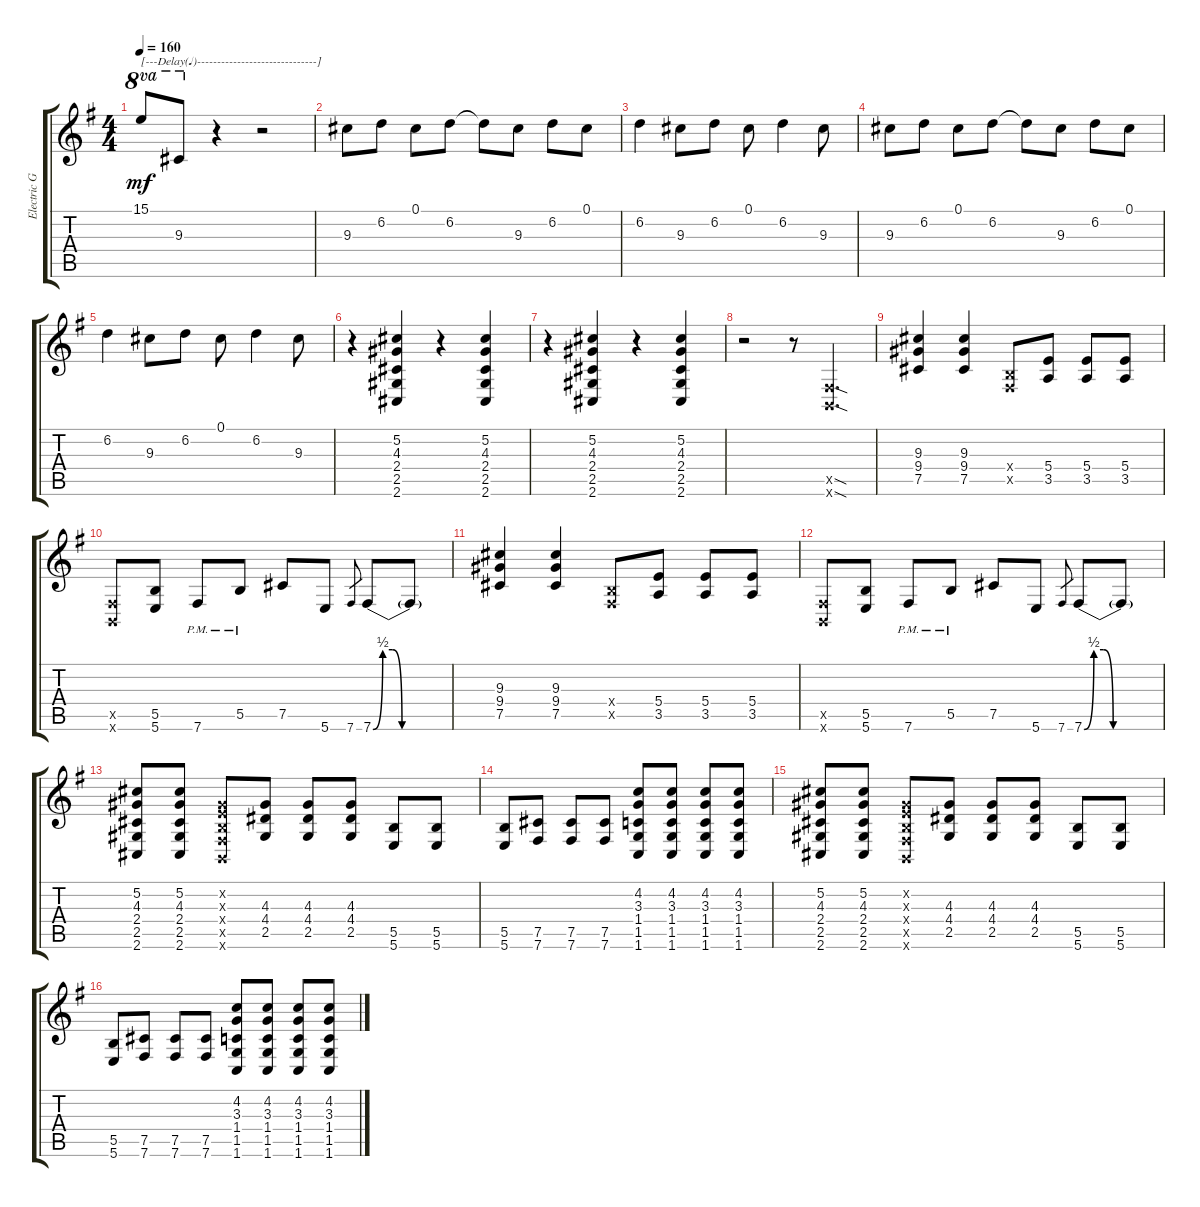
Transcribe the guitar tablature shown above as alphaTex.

\track ("Electric Guitar II <麗>" "Electric G") {instrument distortionguitar}
\staff {score tabs}
\tuning (Db4 Ab3 E3 B2 Gb2 B1) {hide}
\ts (4 4)
\tempo 160
\clef g2
\ks g
15.1.8{ot 8va txt "[---Delay(♩)------------------------------]" dy mf} 9.3.8{ot 8va} r.4 r.2 |
9.3.8 6.2.8 0.1.8 6.2.8 6.2{t}.8 9.3.8 6.2.8 0.1.8 |
6.2.4 9.3.8 6.2.8 0.1.8 6.2.4 9.3.8 |
9.3.8 6.2.8 0.1.8 6.2.8 6.2{t}.8 9.3.8 6.2.8 0.1.8 |
6.2.4 9.3.8 6.2.8 0.1.8 6.2.4 9.3.8 |
r.4 (5.2 4.3 2.4 2.5 2.6).4 r.4 (5.2 4.3 2.4 2.5 2.6).4 |
r.4 (5.2 4.3 2.4 2.5 2.6).4 r.4 (5.2 4.3 2.4 2.5 2.6).4 |
r.2 r.8 (0.5{sod x} 0.6{sod x}).4{d} |
\section ("" "")
(9.3 9.4 7.5).4 (9.3 9.4 7.5).4 (0.4{x} 0.5{x}).8 (5.4 3.5).8 (5.4 3.5).8 (5.4 3.5).8 |
(0.5{x} 0.6{x}).8 (5.5 5.6).8 7.6{pm}.8 5.5{pm}.8 7.5.8 5.6.8 7.6.8{gr} 7.6{be (custom 0 0 15 2 30 2 45 0 60 0)}.8 7.6{be (hold 0 0 60 0) t}.8 |
(9.3 9.4 7.5).4 (9.3 9.4 7.5).4 (0.4{x} 0.5{x}).8 (5.4 3.5).8 (5.4 3.5).8 (5.4 3.5).8 |
(0.5{x} 0.6{x}).8 (5.5 5.6).8 7.6{pm}.8 5.5{pm}.8 7.5.8 5.6.8 7.6.8{gr} 7.6{be (custom 0 0 15 2 30 2 45 0 60 0)}.8 7.6{be (hold 0 0 60 0) t}.8 |
\section ("" "")
(5.2 4.3 2.4 2.5 2.6).8 (5.2 4.3 2.4 2.5 2.6).8 (0.2{x} 0.3{x} 0.4{x} 0.5{x} 0.6{x}).8 (4.3 4.4 2.5).8 (4.3 4.4 2.5).8 (4.3 4.4 2.5).8 (5.5 5.6).8 (5.5 5.6).8 |
(5.5 5.6).8 (7.5 7.6).8 (7.5 7.6).8 (7.5 7.6).8 (4.2 3.3 1.4 1.5 1.6).8 (4.2 3.3 1.4 1.5 1.6).8 (4.2 3.3 1.4 1.5 1.6).8 (4.2 3.3 1.4 1.5 1.6).8 |
(5.2 4.3 2.4 2.5 2.6).8 (5.2 4.3 2.4 2.5 2.6).8 (0.2{x} 0.3{x} 0.4{x} 0.5{x} 0.6{x}).8 (4.3 4.4 2.5).8 (4.3 4.4 2.5).8 (4.3 4.4 2.5).8 (5.5 5.6).8 (5.5 5.6).8 |
(5.5 5.6).8 (7.5 7.6).8 (7.5 7.6).8 (7.5 7.6).8 (4.2 3.3 1.4 1.5 1.6).8 (4.2 3.3 1.4 1.5 1.6).8 (4.2 3.3 1.4 1.5 1.6).8 (4.2 3.3 1.4 1.5 1.6).8
